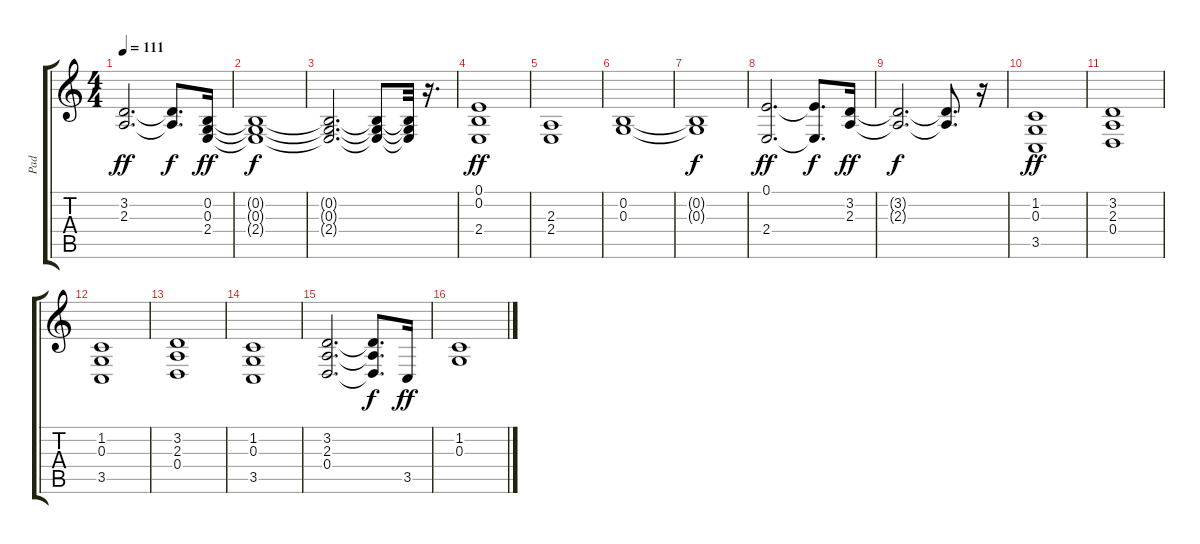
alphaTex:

\track ("Pad" "Pad") {instrument pad2warm}
\staff {score tabs}
\tuning (E4 B3 G3 D3 A2 E2) {hide}
\ts (4 4)
\tempo 111
\clef g2
\ks c
(3.2 2.3).2{d dy ff} (3.2{t} 2.3{t}).8{d dy f} (0.2 0.3 2.4).16{dy ff} |
(0.2{t} 0.3{t} 2.4{t}).1{dy f} |
(0.2{t} 0.3{t} 2.4{t}).2{d} (0.2{t} 0.3{t} 2.4{t}).8 (0.2{t} 0.3{t} 2.4{t}).32 r.16{d} |
(0.1 0.2 2.4).1{dy ff} |
(2.3 2.4).1 |
(0.2 0.3).1 |
(0.2{t} 0.3{t}).1{dy f} |
(0.1 2.4).2{d dy ff} (0.1{t} 2.4{t}).8{d dy f} (3.2 2.3).16{dy ff} |
(3.2{t} 2.3{t}).2{d dy f} (3.2{t} 2.3{t}).8{d} r.16 |
(1.2 0.3 3.5).1{dy ff} |
(3.2 2.3 0.4).1 |
(1.2 0.3 3.5).1 |
(3.2 2.3 0.4).1 |
(1.2 0.3 3.5).1 |
(3.2 2.3 0.4).2{d} (3.2{t} 2.3{t} 0.4{t}).8{d dy f} 3.5.16{dy ff} |
(1.2 0.3).1
